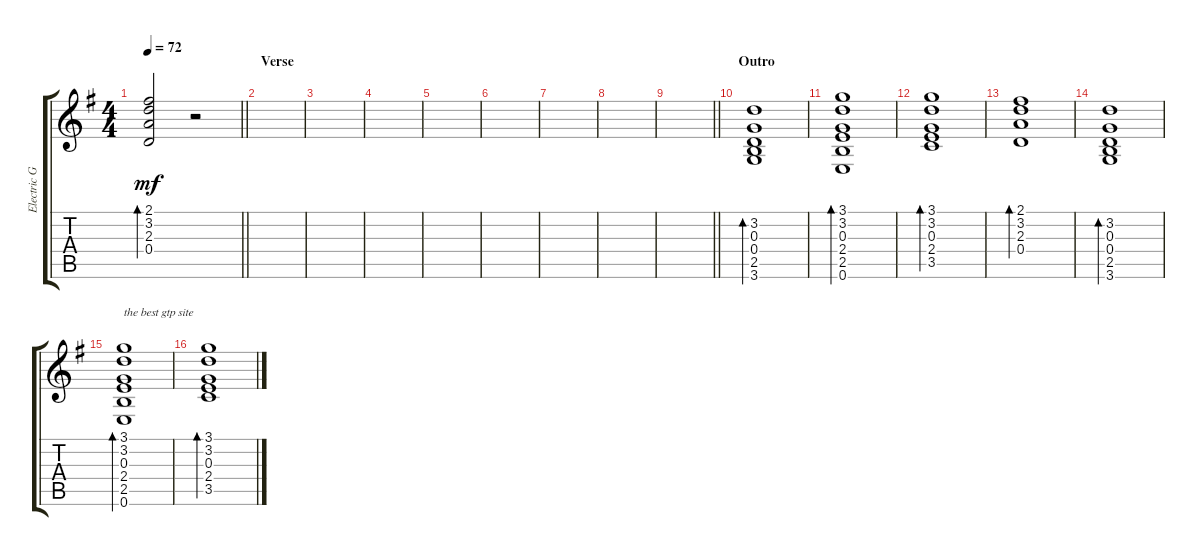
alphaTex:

\track ("Electric Guitar (Drive)" "Electric G") {instrument overdrivenguitar}
\staff {score tabs}
\tuning (E4 B3 G3 D3 A2 E2) {hide}
\ts (4 4)
\tempo 72
\clef g2
\barLineRight lightlight
\ks g
(2.1 3.2 2.3 0.4).2{bd 30 dy mf} r.2 |
\section ("" "Verse")
|
|
|
|
|
|
|
\barLineRight lightlight
|
\section ("" "Outro")
(3.2 0.3 0.4 2.5 3.6).1{bd 30 volume 11} |
(3.1 3.2 0.3 2.4 2.5 0.6).1{bd 30} |
(3.1 3.2 0.3 2.4 3.5).1{bd 30} |
(2.1 3.2 2.3 0.4).1{bd 30} |
(3.2 0.3 0.4 2.5 3.6).1{bd 30} |
(3.1 3.2 0.3 2.4 2.5 0.6).1{bd 30 txt "the best gtp site"} |
(3.1 3.2 0.3 2.4 3.5).1{bd 30}
